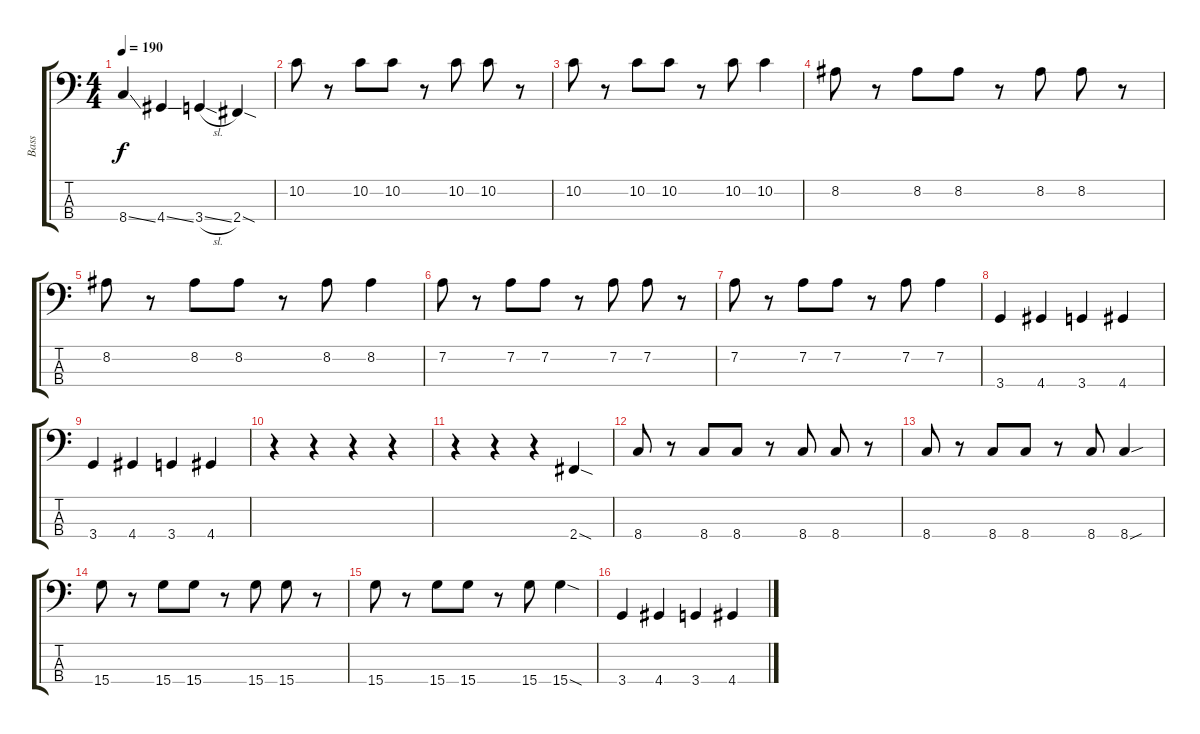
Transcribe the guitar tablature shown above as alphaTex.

\track ("Bass" "Bass") {instrument electricbassfinger}
\staff {score tabs}
\tuning (G2 D2 A1 E1) {hide}
\ts (4 4)
\tempo 190
\clef f4
\ks c
8.4{ss}.4{dy f} 4.4{ss}.4 3.4{sl}.4 2.4{sod}.4 |
10.2.8 r.8 10.2.8 10.2.8 r.8 10.2.8 10.2.8 r.8 |
10.2.8 r.8 10.2.8 10.2.8 r.8 10.2.8 10.2.4 |
8.2.8 r.8 8.2.8 8.2.8 r.8 8.2.8 8.2.8 r.8 |
8.2.8 r.8 8.2.8 8.2.8 r.8 8.2.8 8.2.4 |
7.2.8 r.8 7.2.8 7.2.8 r.8 7.2.8 7.2.8 r.8 |
7.2.8 r.8 7.2.8 7.2.8 r.8 7.2.8 7.2.4 |
3.4.4 4.4.4 3.4.4 4.4.4 |
3.4.4 4.4.4 3.4.4 4.4.4 |
r.4 r.4 r.4 r.4 |
r.4 r.4 r.4 2.4{sod}.4 |
8.4.8 r.8 8.4.8 8.4.8 r.8 8.4.8 8.4.8 r.8 |
8.4.8 r.8 8.4.8 8.4.8 r.8 8.4.8 8.4{sou}.4 |
15.4.8 r.8 15.4.8 15.4.8 r.8 15.4.8 15.4.8 r.8 |
15.4.8 r.8 15.4.8 15.4.8 r.8 15.4.8 15.4{sod}.4 |
3.4.4 4.4.4 3.4.4 4.4.4
